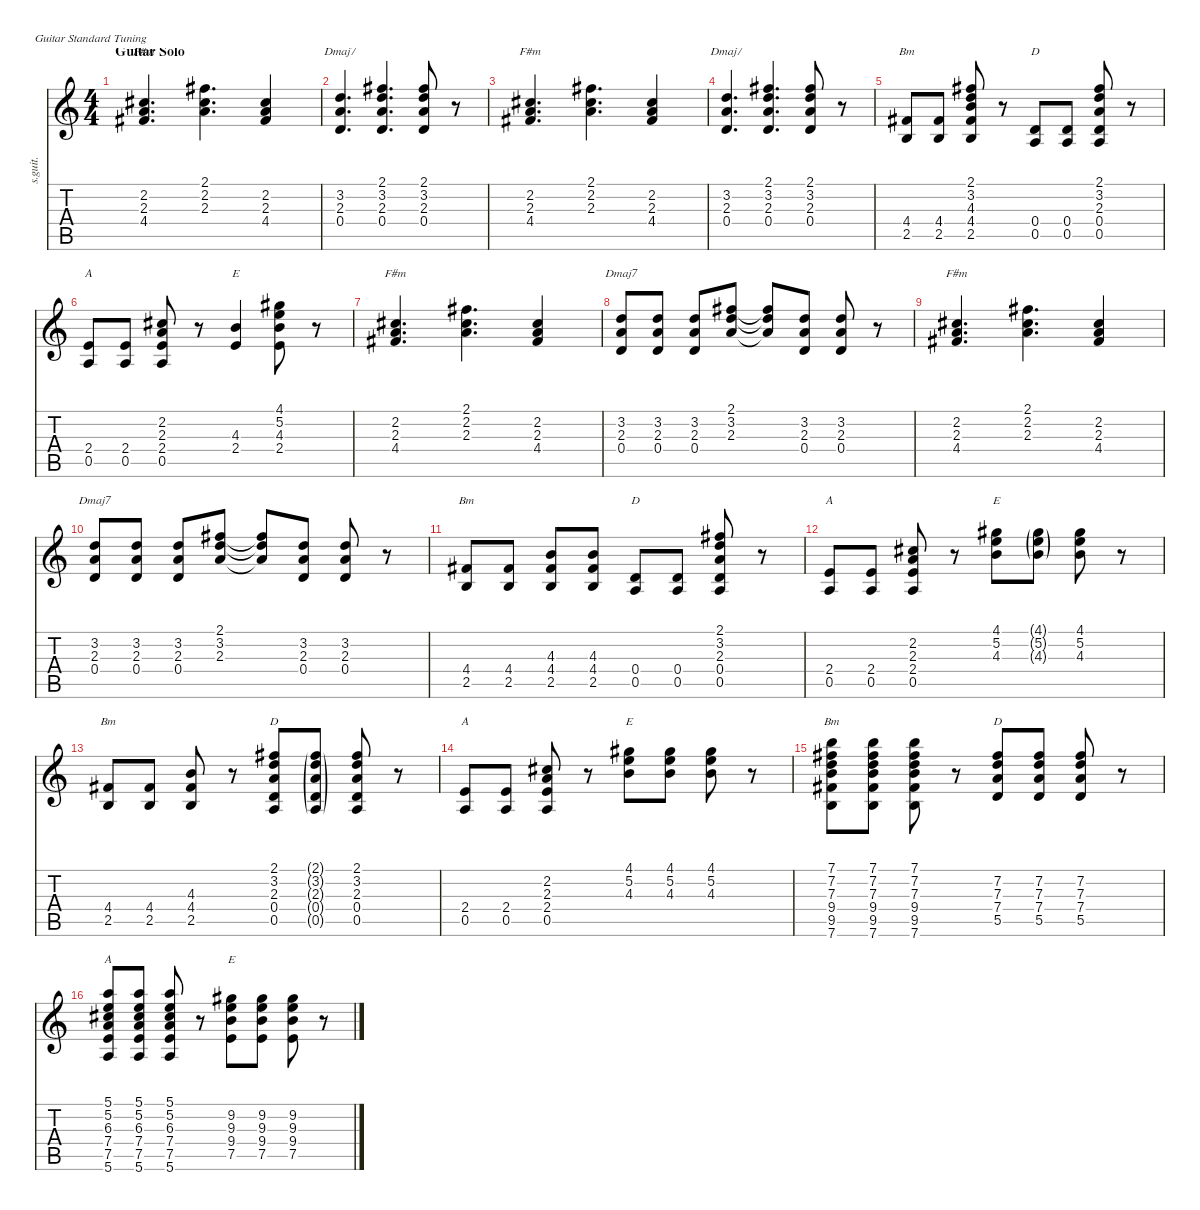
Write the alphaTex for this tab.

\defaultSystemsLayout 4
\hideDynamics
\bracketExtendMode nobrackets
\track ("J. Frusciante (Guitar)" "s.guit.") {instrument electricguitarjazz}
\staff {score tabs}
\tuning (E4 B3 G3 D3 A2 E2)
\chord ("F#m" 3 1 2 2 0 x) {showdiagram false}
\chord ("Dmaj7" 3 1 2 2 0 x) {showdiagram false}
\chord ("Bm" 3 1 2 2 0 x) {showdiagram false}
\chord ("D" 3 1 2 2 0 x) {showdiagram false}
\chord ("A" 3 1 2 2 0 x) {showdiagram false}
\chord ("E" 3 1 2 2 0 x) {showdiagram false}
\ts (4 4)
\section ("" "Guitar Solo")
\tempo (96 hide)
\clef g2
\ks c
(2.2{acc #} 2.3 4.4{acc #}).4{d ch "F#m" lyrics (0 "") lyrics (1 "") lyrics (2 "") lyrics (3 "") lyrics (4 "") dy f} (2.1{acc #} 2.2{acc #} 2.3).4{d lyrics (0 "") lyrics (1 "") lyrics (2 "") lyrics (3 "") lyrics (4 "")} (2.2{acc #} 2.3 4.4{acc #}).4{lyrics (0 "") lyrics (1 "") lyrics (2 "") lyrics (3 "") lyrics (4 "")} |
(3.2 2.3 0.4).4{d ch "Dmaj7" lyrics (0 "") lyrics (1 "") lyrics (2 "") lyrics (3 "") lyrics (4 "")} (2.1{acc #} 3.2 2.3 0.4).4{d lyrics (0 "") lyrics (1 "") lyrics (2 "") lyrics (3 "") lyrics (4 "")} (2.1{acc #} 3.2 2.3 0.4).8{lyrics (0 "") lyrics (1 "") lyrics (2 "") lyrics (3 "") lyrics (4 "")} r.8 |
(2.2{acc #} 2.3 4.4{acc #}).4{d ch "F#m" lyrics (0 "") lyrics (1 "") lyrics (2 "") lyrics (3 "") lyrics (4 "")} (2.1{acc #} 2.2{acc #} 2.3).4{d lyrics (0 "") lyrics (1 "") lyrics (2 "") lyrics (3 "") lyrics (4 "")} (2.2{acc #} 2.3 4.4{acc #}).4{lyrics (0 "") lyrics (1 "") lyrics (2 "") lyrics (3 "") lyrics (4 "")} |
(3.2 2.3 0.4).4{d ch "Dmaj7" lyrics (0 "") lyrics (1 "") lyrics (2 "") lyrics (3 "") lyrics (4 "")} (2.1{acc #} 3.2 2.3 0.4).4{d lyrics (0 "") lyrics (1 "") lyrics (2 "") lyrics (3 "") lyrics (4 "")} (2.1{acc #} 3.2 2.3 0.4).8{lyrics (0 "") lyrics (1 "") lyrics (2 "") lyrics (3 "") lyrics (4 "")} r.8 |
(4.4{acc #} 2.5).8{ch "Bm" lyrics (0 "") lyrics (1 "") lyrics (2 "") lyrics (3 "") lyrics (4 "")} (4.4{acc #} 2.5).8{lyrics (0 "") lyrics (1 "") lyrics (2 "") lyrics (3 "") lyrics (4 "")} (2.1{acc #} 3.2 4.3 4.4{acc #} 2.5).8{lyrics (0 "") lyrics (1 "") lyrics (2 "") lyrics (3 "") lyrics (4 "")} r.8 (0.4 0.5).8{ch "D" lyrics (0 "") lyrics (1 "") lyrics (2 "") lyrics (3 "") lyrics (4 "")} (0.4 0.5).8{lyrics (0 "") lyrics (1 "") lyrics (2 "") lyrics (3 "") lyrics (4 "")} (2.1{acc #} 3.2 2.3 0.4 0.5).8{lyrics (0 "") lyrics (1 "") lyrics (2 "") lyrics (3 "") lyrics (4 "")} r.8 |
(2.4 0.5).8{ch "A" lyrics (0 "") lyrics (1 "") lyrics (2 "") lyrics (3 "") lyrics (4 "")} (2.4 0.5).8{lyrics (0 "") lyrics (1 "") lyrics (2 "") lyrics (3 "") lyrics (4 "")} (2.2{acc #} 2.3 2.4 0.5).8{lyrics (0 "") lyrics (1 "") lyrics (2 "") lyrics (3 "") lyrics (4 "")} r.8 (2.4 4.3).4{ch "E" lyrics (0 "") lyrics (1 "") lyrics (2 "") lyrics (3 "") lyrics (4 "")} (4.1{acc #} 5.2 4.3 2.4).8{lyrics (0 "") lyrics (1 "") lyrics (2 "") lyrics (3 "") lyrics (4 "")} r.8 |
(2.2{acc #} 2.3 4.4{acc #}).4{d ch "F#m" lyrics (0 "") lyrics (1 "") lyrics (2 "") lyrics (3 "") lyrics (4 "")} (2.1{acc #} 2.2{acc #} 2.3).4{d lyrics (0 "") lyrics (1 "") lyrics (2 "") lyrics (3 "") lyrics (4 "")} (2.2{acc #} 2.3 4.4{acc #}).4{lyrics (0 "") lyrics (1 "") lyrics (2 "") lyrics (3 "") lyrics (4 "")} |
(3.2 2.3 0.4).8{ch "Dmaj7" lyrics (0 "") lyrics (1 "") lyrics (2 "") lyrics (3 "") lyrics (4 "")} (3.2 2.3 0.4).8{lyrics (0 "") lyrics (1 "") lyrics (2 "") lyrics (3 "") lyrics (4 "")} (3.2 2.3 0.4).8{lyrics (0 "") lyrics (1 "") lyrics (2 "") lyrics (3 "") lyrics (4 "")} (2.1{acc #} 3.2 2.3).8{lyrics (0 "") lyrics (1 "") lyrics (2 "") lyrics (3 "") lyrics (4 "")} (2.1{t acc #} 3.2{t} 2.3{t}).8{lyrics (0 "") lyrics (1 "") lyrics (2 "") lyrics (3 "") lyrics (4 "")} (3.2 2.3 0.4).8{lyrics (0 "") lyrics (1 "") lyrics (2 "") lyrics (3 "") lyrics (4 "")} (3.2 2.3 0.4).8{lyrics (0 "") lyrics (1 "") lyrics (2 "") lyrics (3 "") lyrics (4 "")} r.8 |
(2.2{acc #} 2.3 4.4{acc #}).4{d ch "F#m" lyrics (0 "") lyrics (1 "") lyrics (2 "") lyrics (3 "") lyrics (4 "")} (2.1{acc #} 2.2{acc #} 2.3).4{d lyrics (0 "") lyrics (1 "") lyrics (2 "") lyrics (3 "") lyrics (4 "")} (2.2{acc #} 2.3 4.4{acc #}).4{lyrics (0 "") lyrics (1 "") lyrics (2 "") lyrics (3 "") lyrics (4 "")} |
(3.2 2.3 0.4).8{ch "Dmaj7" lyrics (0 "") lyrics (1 "") lyrics (2 "") lyrics (3 "") lyrics (4 "")} (3.2 2.3 0.4).8{lyrics (0 "") lyrics (1 "") lyrics (2 "") lyrics (3 "") lyrics (4 "")} (3.2 2.3 0.4).8{lyrics (0 "") lyrics (1 "") lyrics (2 "") lyrics (3 "") lyrics (4 "")} (2.1{acc #} 3.2 2.3).8{lyrics (0 "") lyrics (1 "") lyrics (2 "") lyrics (3 "") lyrics (4 "")} (2.1{t acc #} 3.2{t} 2.3{t}).8{lyrics (0 "") lyrics (1 "") lyrics (2 "") lyrics (3 "") lyrics (4 "")} (3.2 2.3 0.4).8{lyrics (0 "") lyrics (1 "") lyrics (2 "") lyrics (3 "") lyrics (4 "")} (3.2 2.3 0.4).8{lyrics (0 "") lyrics (1 "") lyrics (2 "") lyrics (3 "") lyrics (4 "")} r.8 |
(4.4{acc #} 2.5).8{ch "Bm" lyrics (0 "") lyrics (1 "") lyrics (2 "") lyrics (3 "") lyrics (4 "")} (4.4{acc #} 2.5).8{lyrics (0 "") lyrics (1 "") lyrics (2 "") lyrics (3 "") lyrics (4 "")} (4.3 4.4{acc #} 2.5).8{lyrics (0 "") lyrics (1 "") lyrics (2 "") lyrics (3 "") lyrics (4 "")} (4.3 4.4{acc #} 2.5).8{lyrics (0 "") lyrics (1 "") lyrics (2 "") lyrics (3 "") lyrics (4 "")} (0.4 0.5).8{ch "D" lyrics (0 "") lyrics (1 "") lyrics (2 "") lyrics (3 "") lyrics (4 "")} (0.4 0.5).8{lyrics (0 "") lyrics (1 "") lyrics (2 "") lyrics (3 "") lyrics (4 "")} (2.1{acc #} 3.2 2.3 0.4 0.5).8{lyrics (0 "") lyrics (1 "") lyrics (2 "") lyrics (3 "") lyrics (4 "")} r.8 |
(2.4 0.5).8{ch "A" lyrics (0 "") lyrics (1 "") lyrics (2 "") lyrics (3 "") lyrics (4 "")} (2.4 0.5).8{lyrics (0 "") lyrics (1 "") lyrics (2 "") lyrics (3 "") lyrics (4 "")} (2.2{acc #} 2.3 2.4 0.5).8{lyrics (0 "") lyrics (1 "") lyrics (2 "") lyrics (3 "") lyrics (4 "")} r.8 (4.3 5.2 4.1{acc #}).8{ch "E" lyrics (0 "") lyrics (1 "") lyrics (2 "") lyrics (3 "") lyrics (4 "")} (4.3{g} 5.2{g} 4.1{g acc #}).8{lyrics (0 "") lyrics (1 "") lyrics (2 "") lyrics (3 "") lyrics (4 "")} (4.1{acc #} 5.2 4.3).8{lyrics (0 "") lyrics (1 "") lyrics (2 "") lyrics (3 "") lyrics (4 "")} r.8 |
(4.4{acc #} 2.5).8{ch "Bm" lyrics (0 "") lyrics (1 "") lyrics (2 "") lyrics (3 "") lyrics (4 "")} (4.4{acc #} 2.5).8{lyrics (0 "") lyrics (1 "") lyrics (2 "") lyrics (3 "") lyrics (4 "")} (4.3 4.4{acc #} 2.5).8{lyrics (0 "") lyrics (1 "") lyrics (2 "") lyrics (3 "") lyrics (4 "")} r.8 (0.4 0.5 2.3 3.2 2.1{acc #}).8{ch "D" lyrics (0 "") lyrics (1 "") lyrics (2 "") lyrics (3 "") lyrics (4 "")} (2.1{g acc #} 3.2{g} 2.3{g} 0.4{g} 0.5{g}).8{lyrics (0 "") lyrics (1 "") lyrics (2 "") lyrics (3 "") lyrics (4 "")} (2.1{acc #} 3.2 2.3 0.4 0.5).8{lyrics (0 "") lyrics (1 "") lyrics (2 "") lyrics (3 "") lyrics (4 "")} r.8 |
(2.4 0.5).8{ch "A" lyrics (0 "") lyrics (1 "") lyrics (2 "") lyrics (3 "") lyrics (4 "")} (2.4 0.5).8{lyrics (0 "") lyrics (1 "") lyrics (2 "") lyrics (3 "") lyrics (4 "")} (2.2{acc #} 2.3 2.4 0.5).8{lyrics (0 "") lyrics (1 "") lyrics (2 "") lyrics (3 "") lyrics (4 "")} r.8 (4.3 5.2 4.1{acc #}).8{ch "E" lyrics (0 "") lyrics (1 "") lyrics (2 "") lyrics (3 "") lyrics (4 "")} (4.3 5.2 4.1{acc #}).8{lyrics (0 "") lyrics (1 "") lyrics (2 "") lyrics (3 "") lyrics (4 "")} (4.1{acc #} 5.2 4.3).8{lyrics (0 "") lyrics (1 "") lyrics (2 "") lyrics (3 "") lyrics (4 "")} r.8 |
(7.1 7.2{acc #} 7.3 9.4 9.5{acc #} 7.6).8{ch "Bm" lyrics (0 "") lyrics (1 "") lyrics (2 "") lyrics (3 "") lyrics (4 "")} (7.1 7.2{acc #} 7.3 9.4 9.5{acc #} 7.6).8{lyrics (0 "") lyrics (1 "") lyrics (2 "") lyrics (3 "") lyrics (4 "")} (7.1 7.2{acc #} 7.3 9.4 9.5{acc #} 7.6).8{lyrics (0 "") lyrics (1 "") lyrics (2 "") lyrics (3 "") lyrics (4 "")} r.8 (7.2{acc #} 7.3 7.4 5.5).8{ch "D" lyrics (0 "") lyrics (1 "") lyrics (2 "") lyrics (3 "") lyrics (4 "")} (7.2{acc #} 7.3 7.4 5.5).8{lyrics (0 "") lyrics (1 "") lyrics (2 "") lyrics (3 "") lyrics (4 "")} (7.2{acc #} 7.3 7.4 5.5).8{lyrics (0 "") lyrics (1 "") lyrics (2 "") lyrics (3 "") lyrics (4 "")} r.8 |
(5.1 5.2 6.3{acc #} 7.4 7.5 5.6).8{ch "A" lyrics (0 "") lyrics (1 "") lyrics (2 "") lyrics (3 "") lyrics (4 "")} (5.1 5.2 6.3{acc #} 7.4 7.5 5.6).8{lyrics (0 "") lyrics (1 "") lyrics (2 "") lyrics (3 "") lyrics (4 "")} (5.1 5.2 6.3{acc #} 7.4 7.5 5.6).8{lyrics (0 "") lyrics (1 "") lyrics (2 "") lyrics (3 "") lyrics (4 "")} r.8 (9.2{acc #} 9.3 9.4 7.5).8{ch "E" lyrics (0 "") lyrics (1 "") lyrics (2 "") lyrics (3 "") lyrics (4 "")} (9.2{acc #} 9.3 9.4 7.5).8{lyrics (0 "") lyrics (1 "") lyrics (2 "") lyrics (3 "") lyrics (4 "")} (9.2{acc #} 9.3 9.4 7.5).8{lyrics (0 "") lyrics (1 "") lyrics (2 "") lyrics (3 "") lyrics (4 "")} r.8
